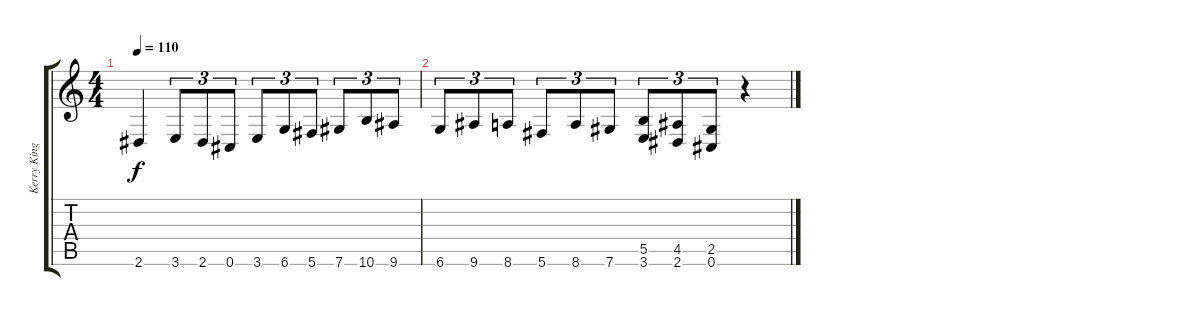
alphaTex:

\track ("Kerry King" "Kerry King") {instrument distortionguitar}
\staff {score tabs}
\tuning (Db4 Ab3 E3 B2 Gb2 Db2) {hide}
\ts (4 4)
\tempo 110
\clef g2
\ks c
2.6.4{dy f} 3.6.8{tu (3 2)} 2.6.8{tu (3 2)} 0.6.8{tu (3 2)} 3.6.8{tu (3 2)} 6.6.8{tu (3 2)} 5.6.8{tu (3 2)} 7.6.8{tu (3 2)} 10.6.8{tu (3 2)} 9.6.8{tu (3 2)} |
6.6.8{tu (3 2)} 9.6.8{tu (3 2)} 8.6.8{tu (3 2)} 5.6.8{tu (3 2)} 8.6.8{tu (3 2)} 7.6.8{tu (3 2)} (5.5 3.6).8{tu (3 2)} (4.5 2.6).8{tu (3 2)} (2.5 0.6).8{tu (3 2)} r.4
